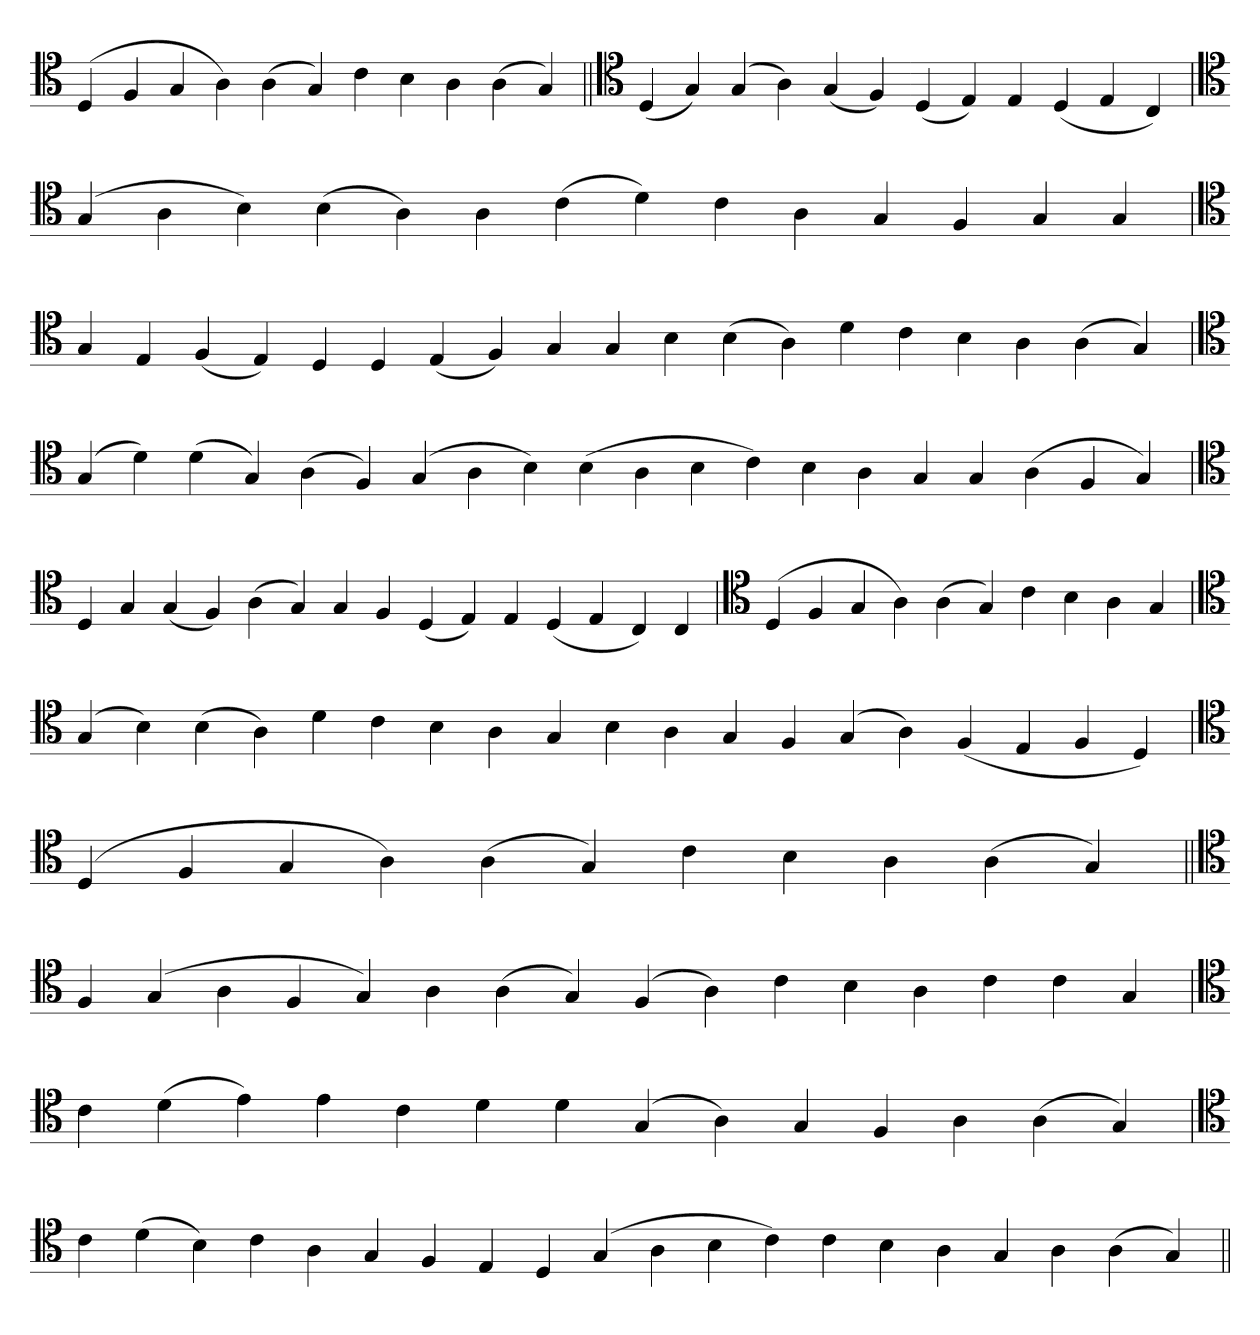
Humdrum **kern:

**kern
*part1
*staff1
*clefC4
=
(4D
4F
4G
4A)
(4A
4G)
4c
4B
4A
(4A
4G)
=||
*clefC4
(4D
4G)
(4G
4A)
(4G
4F)
(4D
4E)
4E
(4D
4E
4C)
=`
*clefC4
(4G
4A
4B)
(4B
4A)
4A
(4c
4d)
4c
4A
4G
4F
4G
4G
='
*clefC4
4G
4E
(4F
4E)
4D
4D
(4E
4F)
4G
4G
4B
(4B
4A)
4d
4c
4B
4A
(4A
4G)
=
*clefC4
(4G
4d)
(4d
4G)
(4A
4F)
(4G
4A
4B)
(4B
4A
4B
4c)
4B
4A
4G
4G
(4A
4F
4G)
='
*clefC4
4D
4G
(4G
4F)
(4A
4G)
4G
4F
(4D
4E)
4E
(4D
4E
4C)
4C
='
*clefC4
(4D
4F
4G
4A)
(4A
4G)
4c
4B
4A
4G
=`
*clefC4
(4G
4B)
(4B
4A)
4d
4c
4B
4A
4G
4B
4A
4G
4F
(4G
4A)
(4F
4E
4F
4D)
=`
*clefC4
(4D
4F
4G
4A)
(4A
4G)
4c
4B
4A
(4A
4G)
=||
*clefC4
4F
(4G
4A
4F
4G)
4A
(4A
4G)
(4F
4A)
4c
4B
4A
4c
4c
4G
='
*clefC4
4c
(4d
4e)
4e
4c
4d
4d
(4G
4A)
4G
4F
4A
(4A
4G)
=`
*clefC4
4c
(4d
4B)
4c
4A
4G
4F
4E
4D
(4G
4A
4B
4c)
4c
4B
4A
4G
4A
(4A
4G)
=||
*-
